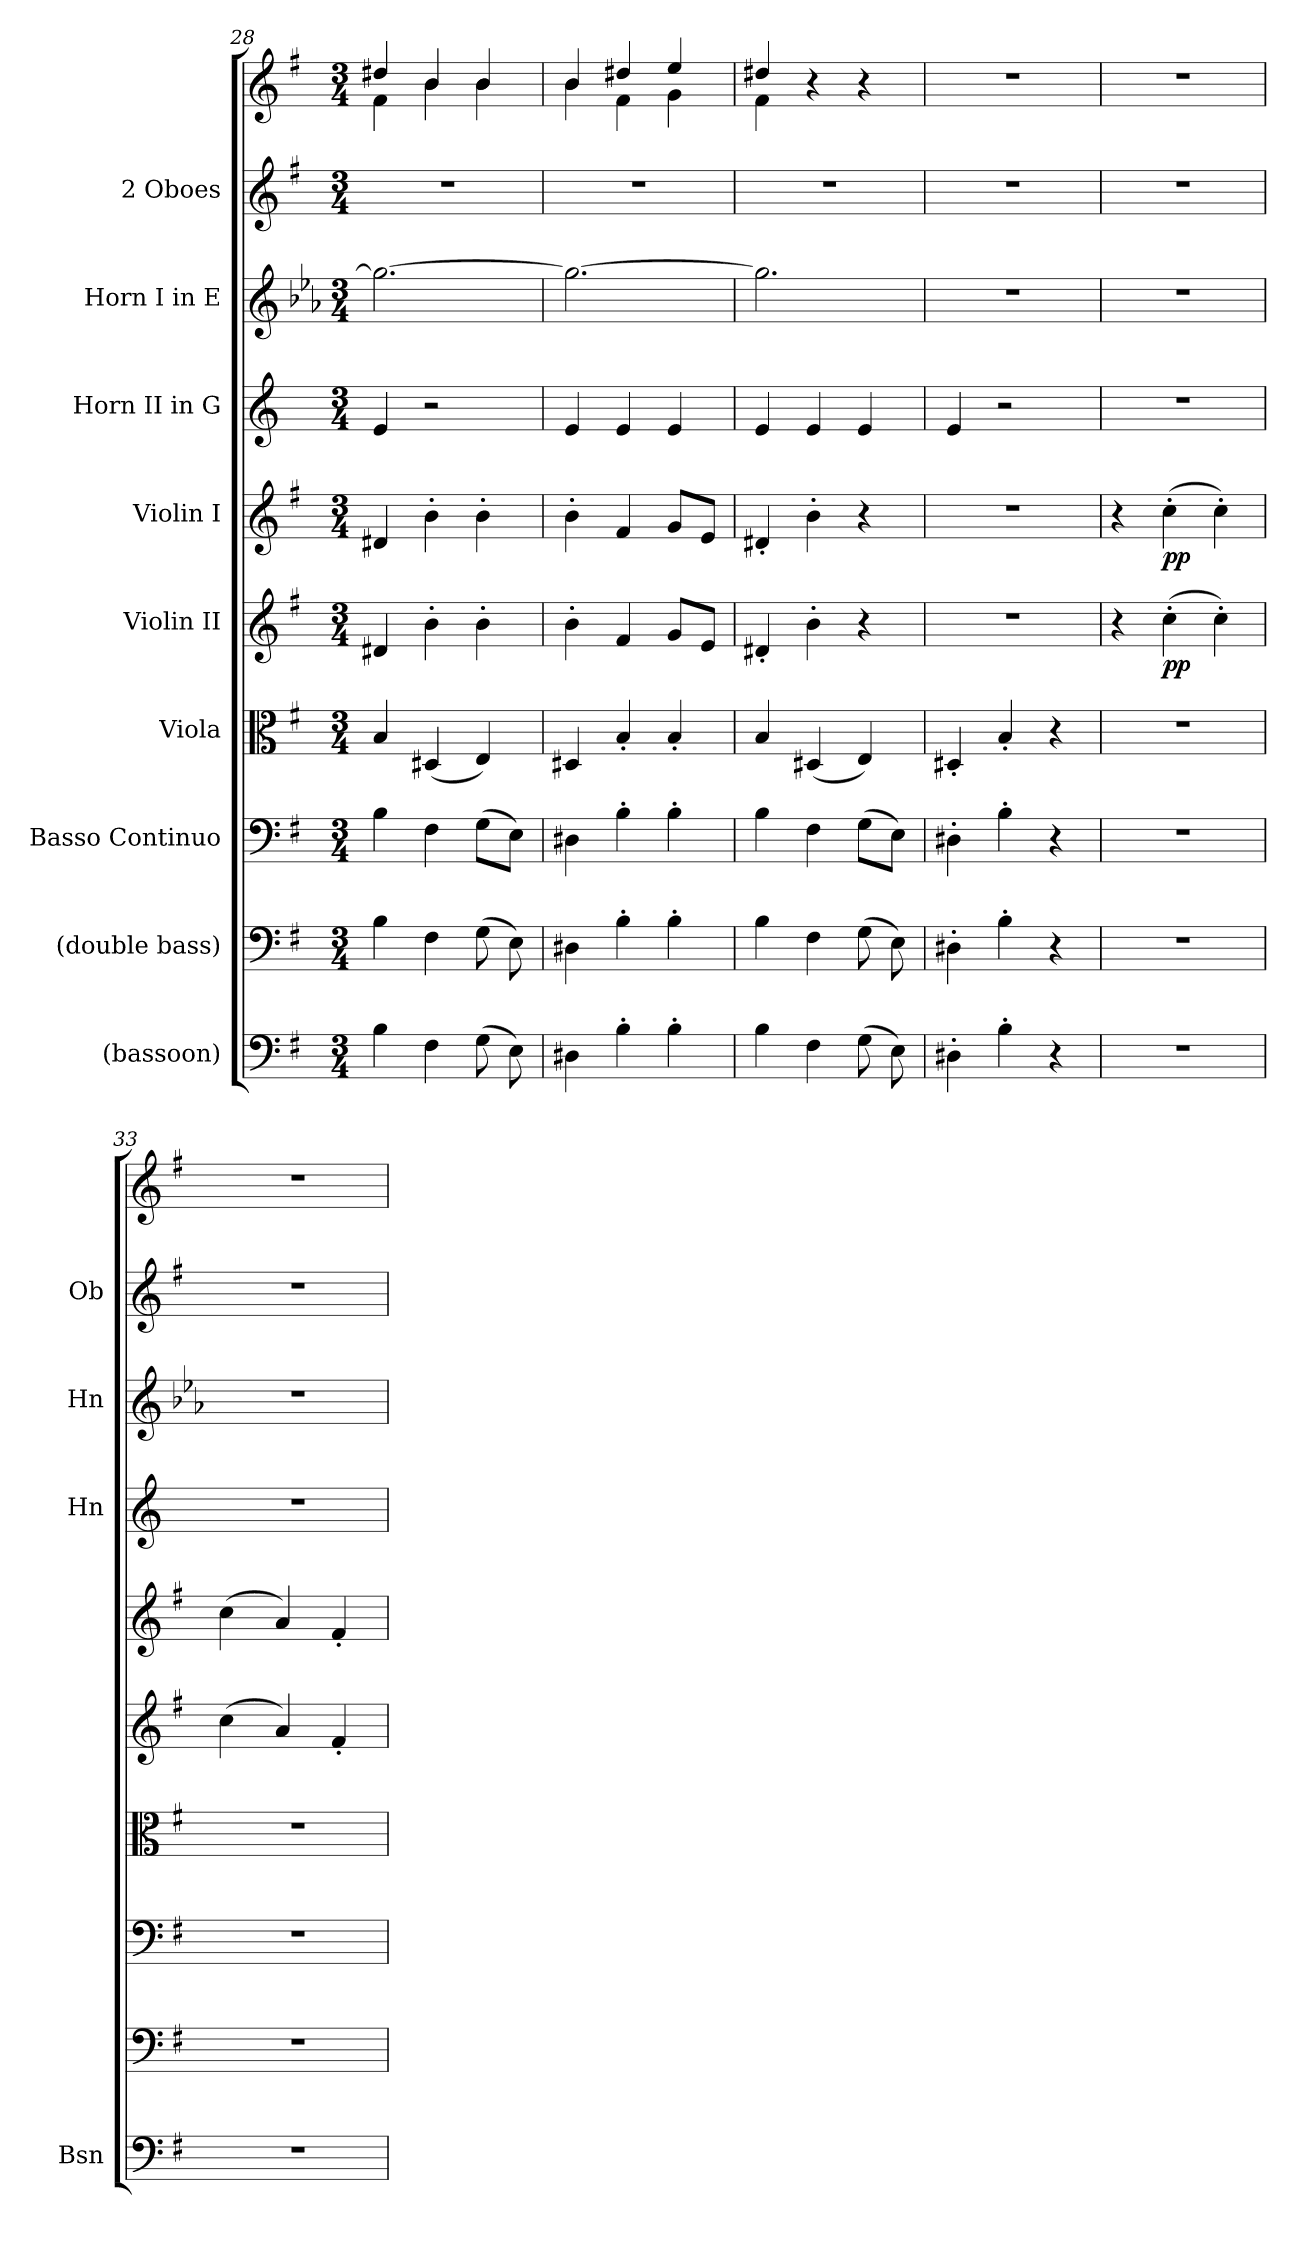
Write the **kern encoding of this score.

**kern	**kern	**kern	**kern	**kern	**dynam	**kern	**dynam	**kern	**kern	**kern	**kern
*part9	*part8	*part7	*part6	*part5	*part5	*part4	*part4	*part3	*part2	*part1	*part1
*staff10	*staff9	*staff8	*staff7	*staff6	*staff6	*staff5	*staff5	*staff4	*staff3	*staff2	*staff1
*I"(bassoon)	*I"(double bass)	*I"Basso Continuo	*I"Viola	*I"Violin II	*	*I"Violin I	*	*I"Horn II in G	*I"Horn I in E	*I"2 Oboes	*
*I'Bsn	*	*	*	*	*	*	*	*I'Hn	*I'Hn	*I'Ob	*
!!LO:LB:g=z
*clefF4	*clefF4	*clefF4	*clefC3	*clefG2	*	*clefG2	*	*clefG2	*clefG2	*clefG2	*clefG2
*	*ITrd7c12	*	*	*	*	*	*	*ITrd3c5	*ITrd5c8	*	*
*k[f#]	*k[f#]	*k[f#]	*k[f#]	*k[f#]	*	*k[f#]	*	*k[f#]	*k[f#]	*k[f#]	*k[f#]
*M3/4	*M3/4	*M3/4	*M3/4	*M3/4	*	*M3/4	*	*M3/4	*M3/4	*M3/4	*M3/4
=28	=28	=28	=28	=28	=28	=28	=28	=28	=28	=28	=28
*	*	*	*	*	*	*	*	*	*	*	*^
4B\	4BB\	4B\	4B/	4d#X/	.	4d#X/	.	4B/	2.b\_	2.r	4dd#X/	4f#\
4F#\	4FF#\	4F#\	(<4D#X/	4b'\	.	4b'\	.	2r	.	.	4b/	4b\
(>8G\	(>8GG\	(>8G\L	4E/)	4b'\	.	4b'\	.	.	.	.	4b/	4b\
8E\)	8EE\)	8E\J)	.	.	.	.	.	.	.	.	.	.
=29	=29	=29	=29	=29	=29	=29	=29	=29	=29	=29	=29	=29
4D#X\	4DD#X\	4D#X\	4D#X/	4b'\	.	4b'\	.	4B/	2.b\_	2.r	4b/	4b\
4B'\	4BB'\	4B'\	4B'/	4f#/	.	4f#/	.	4B/	.	.	4dd#X/	4f#\
4B'\	4BB'\	4B'\	4B'/	8g/L	.	8g/L	.	4B/	.	.	4ee/	4g\
.	.	.	.	8e/J	.	8e/J	.	.	.	.	.	.
=30	=30	=30	=30	=30	=30	=30	=30	=30	=30	=30	=30	=30
4B\	4BB\	4B\	4B/	4d#X'/	.	4d#X'/	.	4B/	2.b\]	2.r	4dd#X/	4f#\
4F#\	4FF#\	4F#\	(<4D#X/	4b'\	.	4b'\	.	4B/	.	.	4r	2ryy
(>8G\	(>8GG\	(>8G\L	4E/)	4r	.	4r	.	4B/	.	.	4r	.
8E\)	8EE\)	8E\J)	.	.	.	.	.	.	.	.	.	.
*	*	*	*	*	*	*	*	*	*	*	*v	*v
=31	=31	=31	=31	=31	=31	=31	=31	=31	=31	=31	=31
4D#X'\	4DD#X'\	4D#X'\	4D#X'/	2.r	.	2.r	.	4B/	2.r	2.r	2.r
4B'\	4BB'\	4B'\	4B'/	.	.	.	.	2r	.	.	.
4r	4r	4r	4r	.	.	.	.	.	.	.	.
=32	=32	=32	=32	=32	=32	=32	=32	=32	=32	=32	=32
2.r	2.r	2.r	2.r	4r	.	4r	.	2.r	2.r	2.r	2.r
!	!	!	!	!	!LO:DY:b	!	!LO:DY:b	!	!	!	!
.	.	.	.	(>4cc'\	pp	(>4cc'\	pp	.	.	.	.
.	.	.	.	4cc'\)	.	4cc'\)	.	.	.	.	.
=33	=33	=33	=33	=33	=33	=33	=33	=33	=33	=33	=33
2.r	2.r	2.r	2.r	(>4cc\	.	(>4cc\	.	2.r	2.r	2.r	2.r
.	.	.	.	4a/)	.	4a/)	.	.	.	.	.
.	.	.	.	4f#'/	.	4f#'/	.	.	.	.	.
=	=	=	=	=	=	=	=	=	=	=	=
*-	*-	*-	*-	*-	*-	*-	*-	*-	*-	*-	*-
